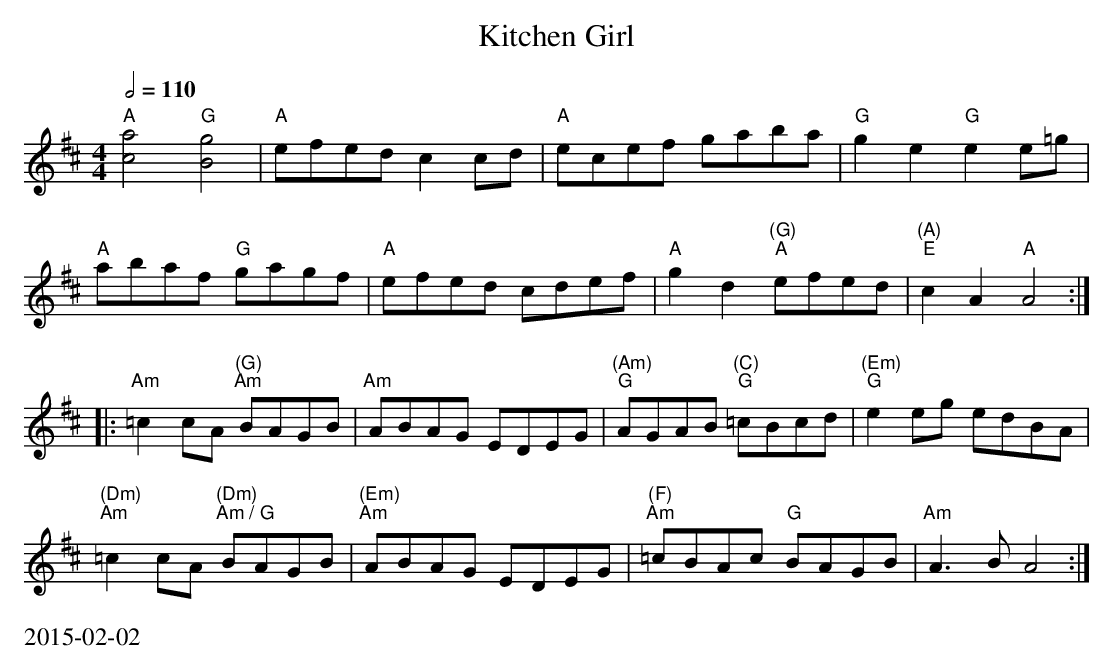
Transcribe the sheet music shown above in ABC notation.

X:1
T:Kitchen Girl
M:4/4
L:1/4
K:D
Q:1/2=110
"A"[c2a2]"G"[B2g2]|"A"e/2f/2e/2d/2 cc/2d/2|"A"e/2c/2e/2f/2 g/2a/2b/2a/2|\
"G"ge "G"ee/2=g/2|
"A"a/2b/2a/2f/2 "G"g/2a/2g/2f/2|"A"e/2f/2e/2d/2 c/2d/2e/2f/2|\
"A"gd "(G)""A"e/2f/2e/2d/2|"(A)""E"cA "A"A2::
"Am"=cc/2A/2 "(G)""Am"B/2A/2G/2B/2|"Am"A/2B/2A/2G/2 E/2D/2E/2G/2|\
"(Am)""G"A/2G/2A/2B/2 "(C)""G"=c/2B/2c/2d/2|"(Em)""G"ee/2g/2 e/2d/2B/2A/2|
"(Dm)""Am"=cc/2A/2 "(Dm)""Am / G"B/2A/2G/2B/2|"(Em)""Am"A/2B/2A/2G/2 E/2D/2E/2G/2|\
"(F)""Am"=c/2B/2A/2c/2 "G"B/2A/2G/2B/2|"Am"A3/2B/2 A2:|
